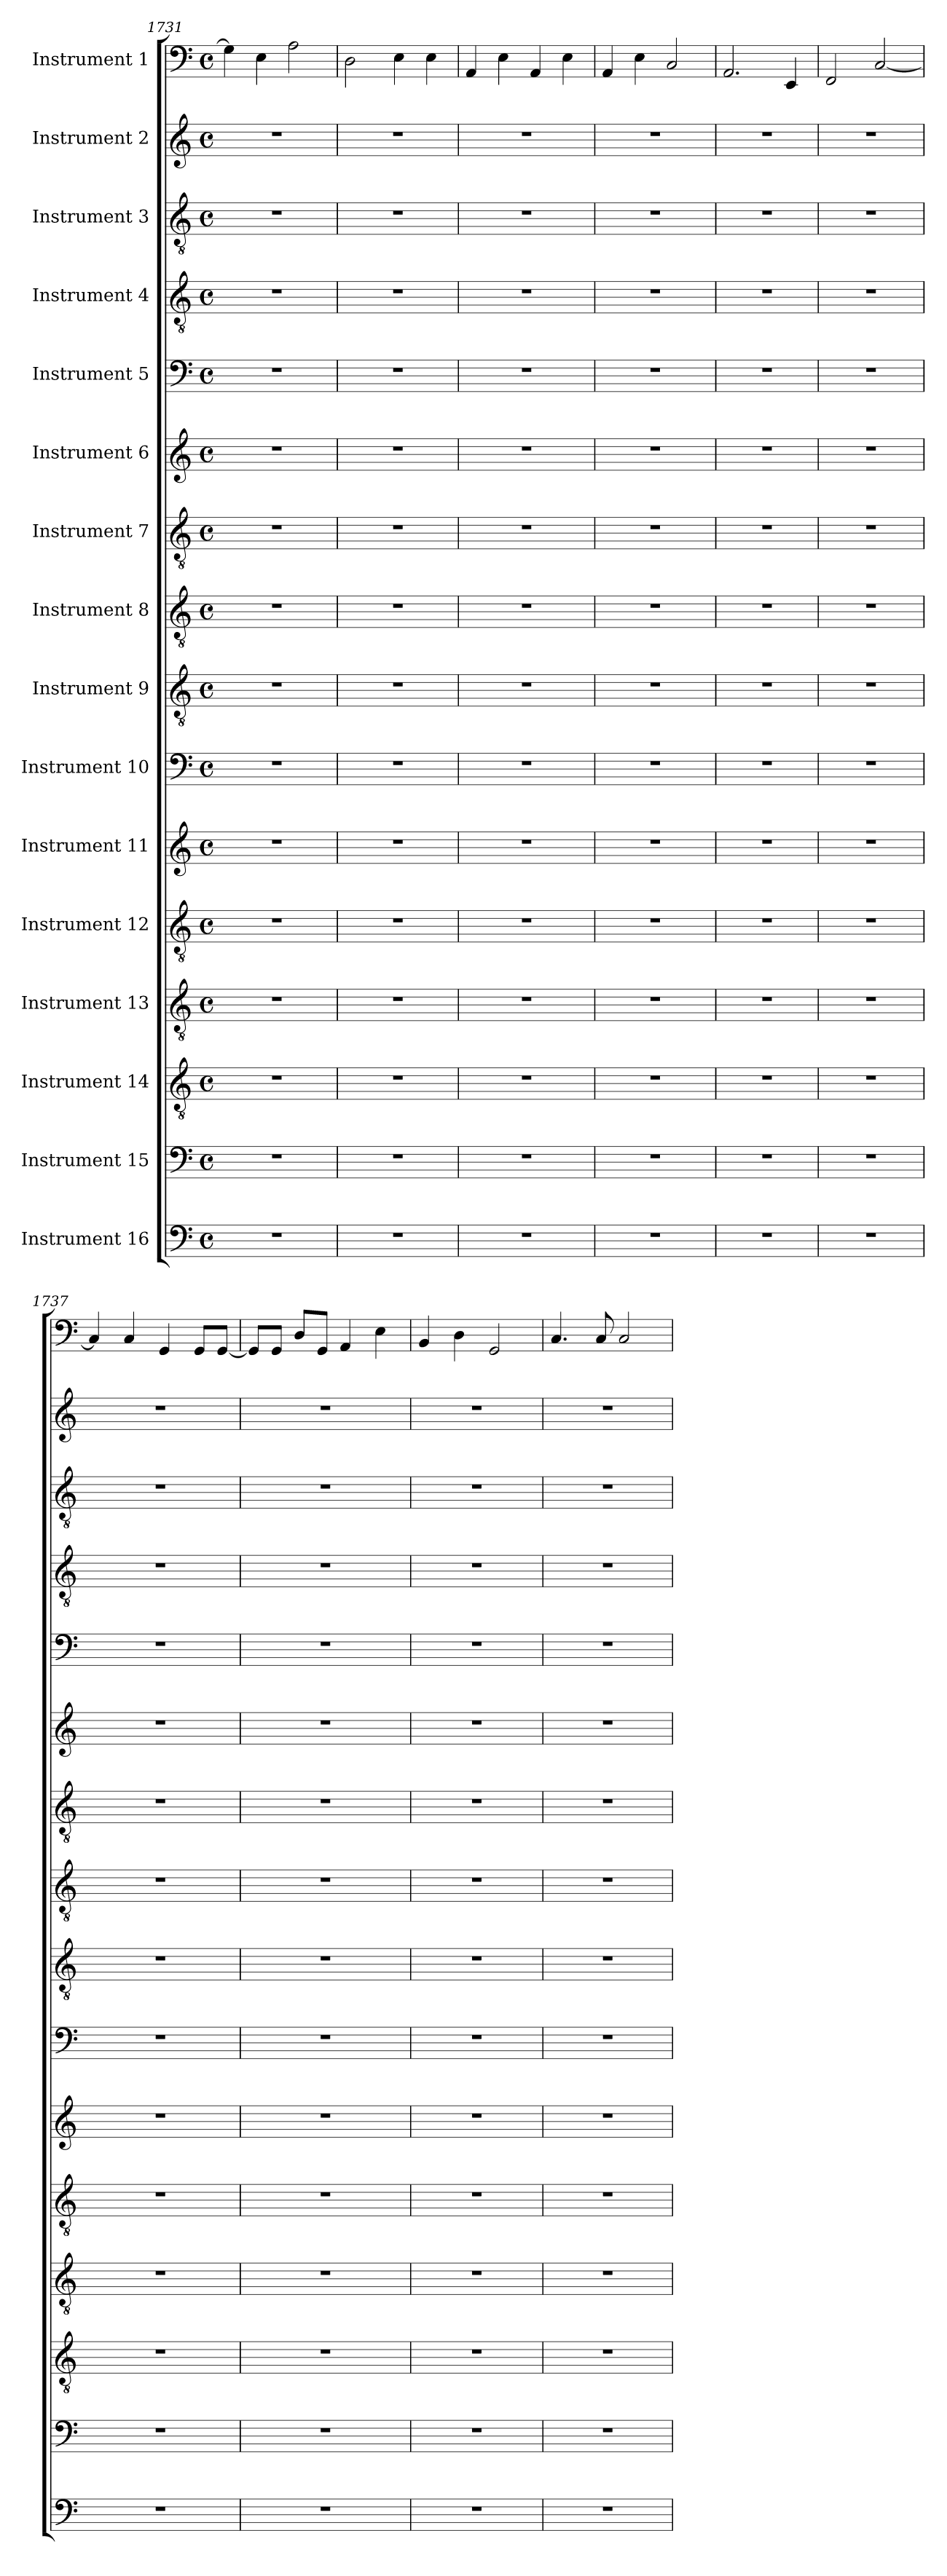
**kern	**kern	**kern	**kern	**kern	**kern	**kern	**kern	**kern	**kern	**kern	**kern	**kern	**kern	**kern	**kern	**text
*part16	*part15	*part14	*part13	*part12	*part11	*part10	*part9	*part8	*part7	*part6	*part5	*part4	*part3	*part2	*part1	*part1
*staff16	*staff15	*staff14	*staff13	*staff12	*staff11	*staff10	*staff9	*staff8	*staff7	*staff6	*staff5	*staff4	*staff3	*staff2	*staff1	*staff1
*I"Instrument 16	*I"Instrument 15	*I"Instrument 14	*I"Instrument 13	*I"Instrument 12	*I"Instrument 11	*I"Instrument 10	*I"Instrument 9	*I"Instrument 8	*I"Instrument 7	*I"Instrument 6	*I"Instrument 5	*I"Instrument 4	*I"Instrument 3	*I"Instrument 2	*I"Instrument 1	*
*clefF4	*clefF4	*clefGv2	*clefGv2	*clefGv2	*clefG2	*clefF4	*clefGv2	*clefGv2	*clefGv2	*clefG2	*clefF4	*clefGv2	*clefGv2	*clefG2	*clefF4	*
*k[]	*k[]	*k[]	*k[]	*k[]	*k[]	*k[]	*k[]	*k[]	*k[]	*k[]	*k[]	*k[]	*k[]	*k[]	*k[]	*
*C:	*C:	*C:	*C:	*C:	*C:	*C:	*C:	*C:	*C:	*C:	*C:	*C:	*C:	*C:	*C:	*
*M4/4	*M4/4	*M4/4	*M4/4	*M4/4	*M4/4	*M4/4	*M4/4	*M4/4	*M4/4	*M4/4	*M4/4	*M4/4	*M4/4	*M4/4	*M4/4	*
*met(c)	*met(c)	*met(c)	*met(c)	*met(c)	*met(c)	*met(c)	*met(c)	*met(c)	*met(c)	*met(c)	*met(c)	*met(c)	*met(c)	*met(c)	*met(c)	*
=1731	=1731	=1731	=1731	=1731	=1731	=1731	=1731	=1731	=1731	=1731	=1731	=1731	=1731	=1731	=1731	=1731
!	!	!	!	!	!	!	!	!	!	!	!	!	!	!	!	!LO:LY:b:cj
1r	1r	1r	1r	1r	1r	1r	1r	1r	1r	1r	1r	1r	1r	1r	4G\]	.
!	!	!	!	!	!	!	!	!	!	!	!	!	!	!	!	!LO:LY:b:cj
.	.	.	.	.	.	.	.	.	.	.	.	.	.	.	4E\	.
!	!	!	!	!	!	!	!	!	!	!	!	!	!	!	!	!LO:LY:b:cj
.	.	.	.	.	.	.	.	.	.	.	.	.	.	.	2A\	.
!!LO:LB:g=z
=1732	=1732	=1732	=1732	=1732	=1732	=1732	=1732	=1732	=1732	=1732	=1732	=1732	=1732	=1732	=1732	=1732
!	!	!	!	!	!	!	!	!	!	!	!	!	!	!	!	!LO:LY:b:cj
1r	1r	1r	1r	1r	1r	1r	1r	1r	1r	1r	1r	1r	1r	1r	2D\	.
!	!	!	!	!	!	!	!	!	!	!	!	!	!	!	!	!LO:LY:b:cj
.	.	.	.	.	.	.	.	.	.	.	.	.	.	.	4E\	.
!	!	!	!	!	!	!	!	!	!	!	!	!	!	!	!	!LO:LY:b:cj
.	.	.	.	.	.	.	.	.	.	.	.	.	.	.	4E\	.
=1733	=1733	=1733	=1733	=1733	=1733	=1733	=1733	=1733	=1733	=1733	=1733	=1733	=1733	=1733	=1733	=1733
!	!	!	!	!	!	!	!	!	!	!	!	!	!	!	!	!LO:LY:b:cj
1r	1r	1r	1r	1r	1r	1r	1r	1r	1r	1r	1r	1r	1r	1r	4AA/	.
!	!	!	!	!	!	!	!	!	!	!	!	!	!	!	!	!LO:LY:b:cj
.	.	.	.	.	.	.	.	.	.	.	.	.	.	.	4E\	.
!	!	!	!	!	!	!	!	!	!	!	!	!	!	!	!	!LO:LY:b:cj
.	.	.	.	.	.	.	.	.	.	.	.	.	.	.	4AA/	.
!	!	!	!	!	!	!	!	!	!	!	!	!	!	!	!	!LO:LY:b:cj
.	.	.	.	.	.	.	.	.	.	.	.	.	.	.	4E\	.
=1734	=1734	=1734	=1734	=1734	=1734	=1734	=1734	=1734	=1734	=1734	=1734	=1734	=1734	=1734	=1734	=1734
!	!	!	!	!	!	!	!	!	!	!	!	!	!	!	!	!LO:LY:b:cj
1r	1r	1r	1r	1r	1r	1r	1r	1r	1r	1r	1r	1r	1r	1r	4AA/	.
!	!	!	!	!	!	!	!	!	!	!	!	!	!	!	!	!LO:LY:b:cj
.	.	.	.	.	.	.	.	.	.	.	.	.	.	.	4E\	.
!	!	!	!	!	!	!	!	!	!	!	!	!	!	!	!	!LO:LY:b:cj
.	.	.	.	.	.	.	.	.	.	.	.	.	.	.	2C/	.
=1735	=1735	=1735	=1735	=1735	=1735	=1735	=1735	=1735	=1735	=1735	=1735	=1735	=1735	=1735	=1735	=1735
!	!	!	!	!	!	!	!	!	!	!	!	!	!	!	!	!LO:LY:b:cj
1r	1r	1r	1r	1r	1r	1r	1r	1r	1r	1r	1r	1r	1r	1r	2.AA/	.
!	!	!	!	!	!	!	!	!	!	!	!	!	!	!	!	!LO:LY:b:cj
.	.	.	.	.	.	.	.	.	.	.	.	.	.	.	4EE/	.
=1736	=1736	=1736	=1736	=1736	=1736	=1736	=1736	=1736	=1736	=1736	=1736	=1736	=1736	=1736	=1736	=1736
!	!	!	!	!	!	!	!	!	!	!	!	!	!	!	!	!LO:LY:b:cj
1r	1r	1r	1r	1r	1r	1r	1r	1r	1r	1r	1r	1r	1r	1r	2FF/	.
!	!	!	!	!	!	!	!	!	!	!	!	!	!	!	!	!LO:LY:b:cj
.	.	.	.	.	.	.	.	.	.	.	.	.	.	.	[<2C/	.
=1737	=1737	=1737	=1737	=1737	=1737	=1737	=1737	=1737	=1737	=1737	=1737	=1737	=1737	=1737	=1737	=1737
!	!	!	!	!	!	!	!	!	!	!	!	!	!	!	!	!LO:LY:b:cj
1r	1r	1r	1r	1r	1r	1r	1r	1r	1r	1r	1r	1r	1r	1r	4C/]	.
!	!	!	!	!	!	!	!	!	!	!	!	!	!	!	!	!LO:LY:b:cj
.	.	.	.	.	.	.	.	.	.	.	.	.	.	.	4C/	.
!	!	!	!	!	!	!	!	!	!	!	!	!	!	!	!	!LO:LY:b:cj
.	.	.	.	.	.	.	.	.	.	.	.	.	.	.	4GG/	.
!	!	!	!	!	!	!	!	!	!	!	!	!	!	!	!	!LO:LY:b:cj
.	.	.	.	.	.	.	.	.	.	.	.	.	.	.	8GG/L	.
!	!	!	!	!	!	!	!	!	!	!	!	!	!	!	!	!LO:LY:b:cj
.	.	.	.	.	.	.	.	.	.	.	.	.	.	.	[<8GG/J	.
=1738	=1738	=1738	=1738	=1738	=1738	=1738	=1738	=1738	=1738	=1738	=1738	=1738	=1738	=1738	=1738	=1738
!	!	!	!	!	!	!	!	!	!	!	!	!	!	!	!	!LO:LY:b:cj
1r	1r	1r	1r	1r	1r	1r	1r	1r	1r	1r	1r	1r	1r	1r	8GG/L]	.
!	!	!	!	!	!	!	!	!	!	!	!	!	!	!	!	!LO:LY:b:cj
.	.	.	.	.	.	.	.	.	.	.	.	.	.	.	8GG/J	.
!	!	!	!	!	!	!	!	!	!	!	!	!	!	!	!	!LO:LY:b:cj
.	.	.	.	.	.	.	.	.	.	.	.	.	.	.	8D/L	.
!	!	!	!	!	!	!	!	!	!	!	!	!	!	!	!	!LO:LY:b:cj
.	.	.	.	.	.	.	.	.	.	.	.	.	.	.	8GG/J	.
!	!	!	!	!	!	!	!	!	!	!	!	!	!	!	!	!LO:LY:b:cj
.	.	.	.	.	.	.	.	.	.	.	.	.	.	.	4AA/	.
!	!	!	!	!	!	!	!	!	!	!	!	!	!	!	!	!LO:LY:b:cj
.	.	.	.	.	.	.	.	.	.	.	.	.	.	.	4E\	.
!!LO:LB:g=z
=1739	=1739	=1739	=1739	=1739	=1739	=1739	=1739	=1739	=1739	=1739	=1739	=1739	=1739	=1739	=1739	=1739
!	!	!	!	!	!	!	!	!	!	!	!	!	!	!	!	!LO:LY:b:cj
1r	1r	1r	1r	1r	1r	1r	1r	1r	1r	1r	1r	1r	1r	1r	4BB/	.
!	!	!	!	!	!	!	!	!	!	!	!	!	!	!	!	!LO:LY:b:cj
.	.	.	.	.	.	.	.	.	.	.	.	.	.	.	4D\	.
!	!	!	!	!	!	!	!	!	!	!	!	!	!	!	!	!LO:LY:b:cj
.	.	.	.	.	.	.	.	.	.	.	.	.	.	.	2GG/	.
=1740	=1740	=1740	=1740	=1740	=1740	=1740	=1740	=1740	=1740	=1740	=1740	=1740	=1740	=1740	=1740	=1740
!	!	!	!	!	!	!	!	!	!	!	!	!	!	!	!	!LO:LY:b:cj
1r	1r	1r	1r	1r	1r	1r	1r	1r	1r	1r	1r	1r	1r	1r	4.C/	.
!	!	!	!	!	!	!	!	!	!	!	!	!	!	!	!	!LO:LY:b:cj
.	.	.	.	.	.	.	.	.	.	.	.	.	.	.	8C/	.
!	!	!	!	!	!	!	!	!	!	!	!	!	!	!	!	!LO:LY:b:cj
.	.	.	.	.	.	.	.	.	.	.	.	.	.	.	2C/	.
=	=	=	=	=	=	=	=	=	=	=	=	=	=	=	=	=
*-	*-	*-	*-	*-	*-	*-	*-	*-	*-	*-	*-	*-	*-	*-	*-	*-
